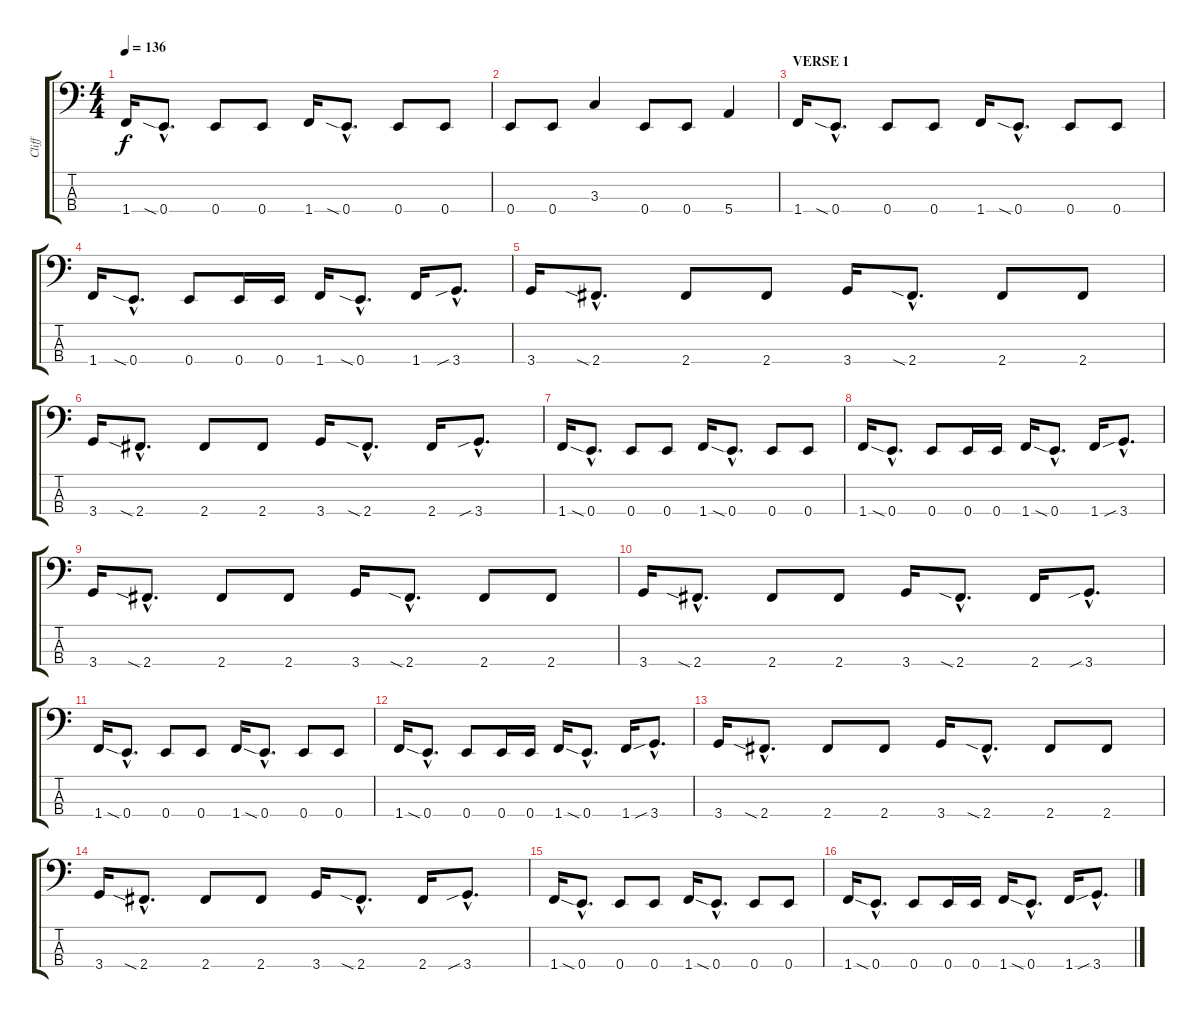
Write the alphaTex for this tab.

\track ("Cliff" "Cliff") {instrument electricbassfinger}
\staff {score tabs}
\tuning (G2 D2 A1 E1) {hide}
\ts (4 4)
\tempo 136
\clef f4
\ks c
1.4.16{dy f} 0.4{sia hac}.8{d} 0.4.8 0.4.8 1.4.16 0.4{sia hac}.8{d} 0.4.8 0.4.8 |
0.4.8 0.4.8 3.3.4 0.4.8 0.4.8 5.4.4 |
\section ("" "VERSE 1")
1.4.16 0.4{sia hac}.8{d} 0.4.8 0.4.8 1.4.16 0.4{sia hac}.8{d} 0.4.8 0.4.8 |
1.4.16 0.4{sia hac}.8{d} 0.4.8 0.4.16 0.4.16 1.4.16 0.4{sia hac}.8{d} 1.4.16 3.4{sib hac}.8{d} |
3.4.16 2.4{sia hac}.8{d} 2.4.8 2.4.8 3.4.16 2.4{sia hac}.8{d} 2.4.8 2.4.8 |
3.4.16 2.4{sia hac}.8{d} 2.4.8 2.4.8 3.4.16 2.4{sia hac}.8{d} 2.4.16 3.4{sib hac}.8{d} |
1.4.16 0.4{sia hac}.8{d} 0.4.8 0.4.8 1.4.16 0.4{sia hac}.8{d} 0.4.8 0.4.8 |
1.4.16 0.4{sia hac}.8{d} 0.4.8 0.4.16 0.4.16 1.4.16 0.4{sia hac}.8{d} 1.4.16 3.4{sib hac}.8{d} |
3.4.16 2.4{sia hac}.8{d} 2.4.8 2.4.8 3.4.16 2.4{sia hac}.8{d} 2.4.8 2.4.8 |
3.4.16 2.4{sia hac}.8{d} 2.4.8 2.4.8 3.4.16 2.4{sia hac}.8{d} 2.4.16 3.4{sib hac}.8{d} |
1.4.16 0.4{sia hac}.8{d} 0.4.8 0.4.8 1.4.16 0.4{sia hac}.8{d} 0.4.8 0.4.8 |
1.4.16 0.4{sia hac}.8{d} 0.4.8 0.4.16 0.4.16 1.4.16 0.4{sia hac}.8{d} 1.4.16 3.4{sib hac}.8{d} |
3.4.16 2.4{sia hac}.8{d} 2.4.8 2.4.8 3.4.16 2.4{sia hac}.8{d} 2.4.8 2.4.8 |
3.4.16 2.4{sia hac}.8{d} 2.4.8 2.4.8 3.4.16 2.4{sia hac}.8{d} 2.4.16 3.4{sib hac}.8{d} |
1.4.16 0.4{sia hac}.8{d} 0.4.8 0.4.8 1.4.16 0.4{sia hac}.8{d} 0.4.8 0.4.8 |
1.4.16 0.4{sia hac}.8{d} 0.4.8 0.4.16 0.4.16 1.4.16 0.4{sia hac}.8{d} 1.4.16 3.4{sib hac}.8{d}
